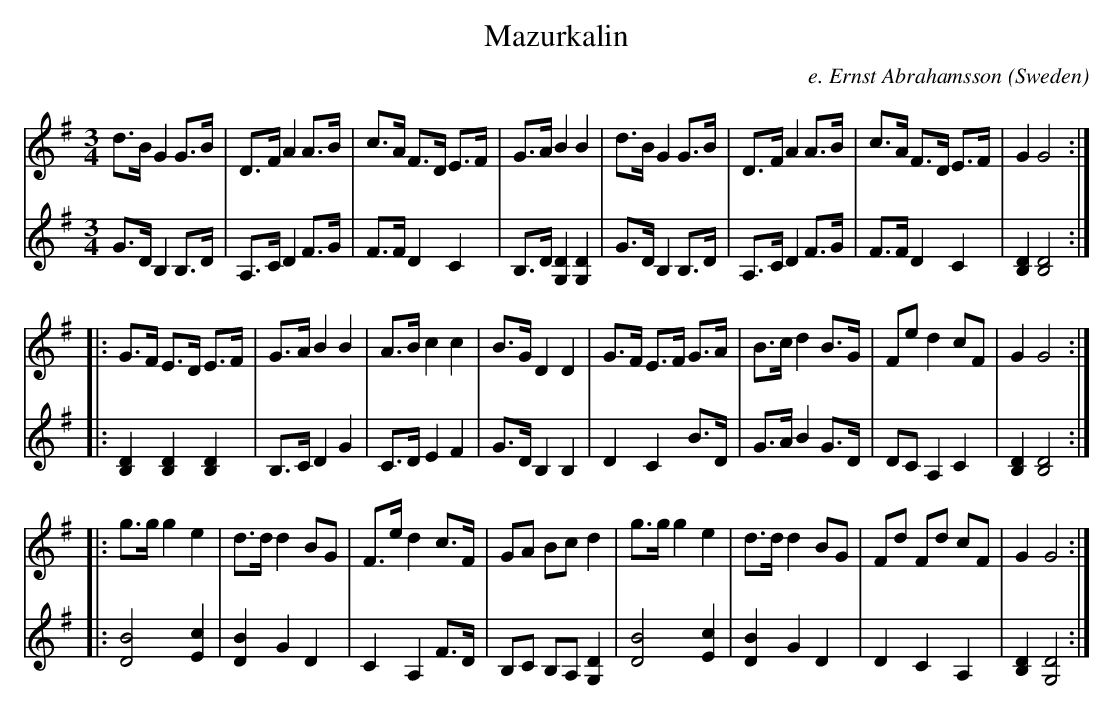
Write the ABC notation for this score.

X:1
T:Mazurkalin
C:e. Ernst Abrahamsson
M:3/4
O:Sweden
K:G major
V:1
d>B G2 G>B| D>F A2 A>B| c>A F>D E>F| G>A B2 B2|\
d>B G2 G>B| D>F A2 A>B| c>A F>D E>F| G2 G4::
G>F E>D E>F| G>A B2 B2| A>B c2c2| B>G D2D2|\
G>F E>F G>A| B>c d2 B>G| Fe d2 cF| G2 G4 ::
g>g g2 e2| d>d d2 BG| F>e d2 c>F| GA Bc d2|\
g>g g2 e2| d>d d2 BG| Fd Fd cF| G2 G4:|
V:2
G>D B,2 B,>D| A,>C D2 F>G| F>F D2C2| B,>D [G,2D2] [G,2D2]|\
G>D B,2 B,>D| A,>C D2 F>G| F>F D2 C2| [B,2D2] [B,4D4] ::
[B,2D2] [B,2D2] [B,2D2] | B,>C D2 G2| C>D E2 F2| G>D B,2 B,2|\
D2C2 B>D| G>A B2 G>D| DC A,2 C2| [B,2D2] [B,4D4] ::
[D4B4] [E2c2]| [D2B2] G2D2| C2 A,2 F>D| B,C B,A, [G,2D2]| \
[D4B4] [E2c2]| [D2B2] G2D2| D2C2 A,2| [B,2D2] [G,4D4] :|
